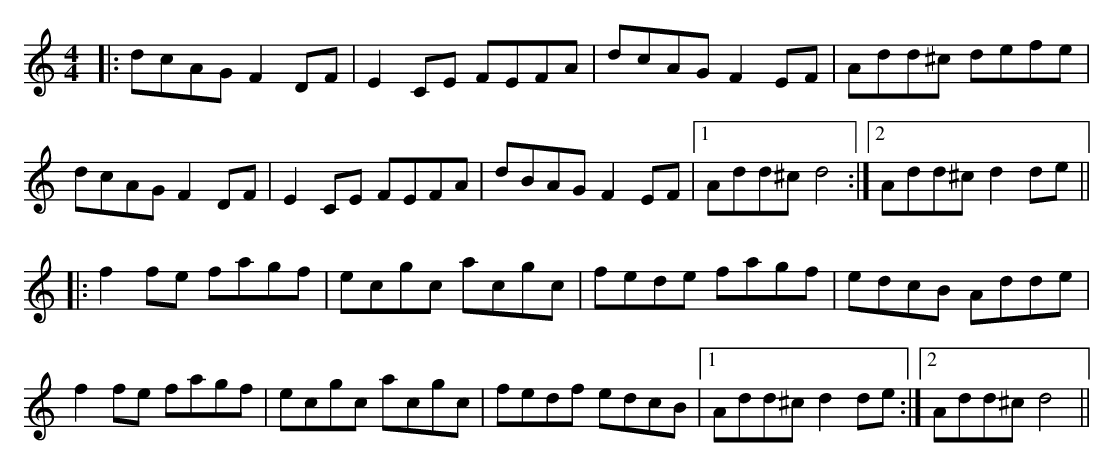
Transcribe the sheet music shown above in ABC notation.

X:1
M:4/4
K:Ddor
|:dcAG F2DF|E2CE FEFA|dcAG F2EF|Add^c defe|
dcAG F2DF|E2CE FEFA|dBAG F2EF|1 Add^c d4:|2 Add^c d2de||
|:f2fe fagf|ecgc acgc|fede fagf|edcB Adde|
f2fe fagf|ecgc acgc|fedf edcB|1 Add^c d2de:|2 Add^c d4||
